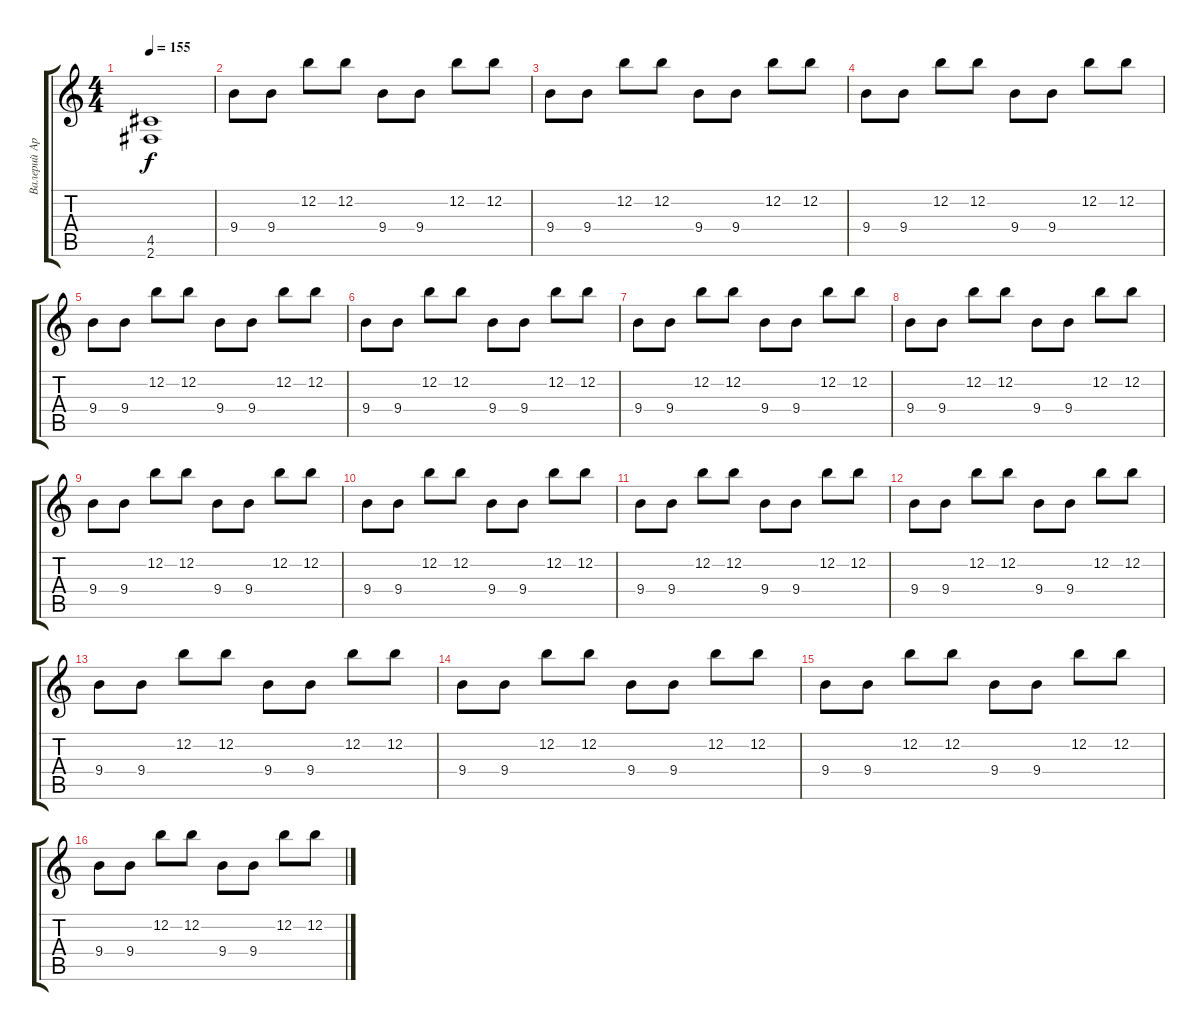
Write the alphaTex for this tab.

\track ("Валерий Аркадин" "Валерий Ар") {instrument distortionguitar}
\staff {score tabs}
\tuning (E4 B3 G3 D3 A2 E2) {hide}
\ts (4 4)
\tempo 155
\clef g2
\ks c
(4.5{t} 2.6{t}).1{dy f} |
9.4.8 9.4.8 12.2.8 12.2.8 9.4.8 9.4.8 12.2.8 12.2.8 |
9.4.8 9.4.8 12.2.8 12.2.8 9.4.8 9.4.8 12.2.8 12.2.8 |
9.4.8 9.4.8 12.2.8 12.2.8 9.4.8 9.4.8 12.2.8 12.2.8 |
9.4.8 9.4.8 12.2.8 12.2.8 9.4.8 9.4.8 12.2.8 12.2.8 |
9.4.8 9.4.8 12.2.8 12.2.8 9.4.8 9.4.8 12.2.8 12.2.8 |
9.4.8 9.4.8 12.2.8 12.2.8 9.4.8 9.4.8 12.2.8 12.2.8 |
9.4.8 9.4.8 12.2.8 12.2.8 9.4.8 9.4.8 12.2.8 12.2.8 |
9.4.8 9.4.8 12.2.8 12.2.8 9.4.8 9.4.8 12.2.8 12.2.8 |
9.4.8 9.4.8 12.2.8 12.2.8 9.4.8 9.4.8 12.2.8 12.2.8 |
9.4.8 9.4.8 12.2.8 12.2.8 9.4.8 9.4.8 12.2.8 12.2.8 |
9.4.8 9.4.8 12.2.8 12.2.8 9.4.8 9.4.8 12.2.8 12.2.8 |
9.4.8 9.4.8 12.2.8 12.2.8 9.4.8 9.4.8 12.2.8 12.2.8 |
9.4.8 9.4.8 12.2.8 12.2.8 9.4.8 9.4.8 12.2.8 12.2.8 |
9.4.8 9.4.8 12.2.8 12.2.8 9.4.8 9.4.8 12.2.8 12.2.8 |
9.4.8 9.4.8 12.2.8 12.2.8 9.4.8 9.4.8 12.2.8 12.2.8
